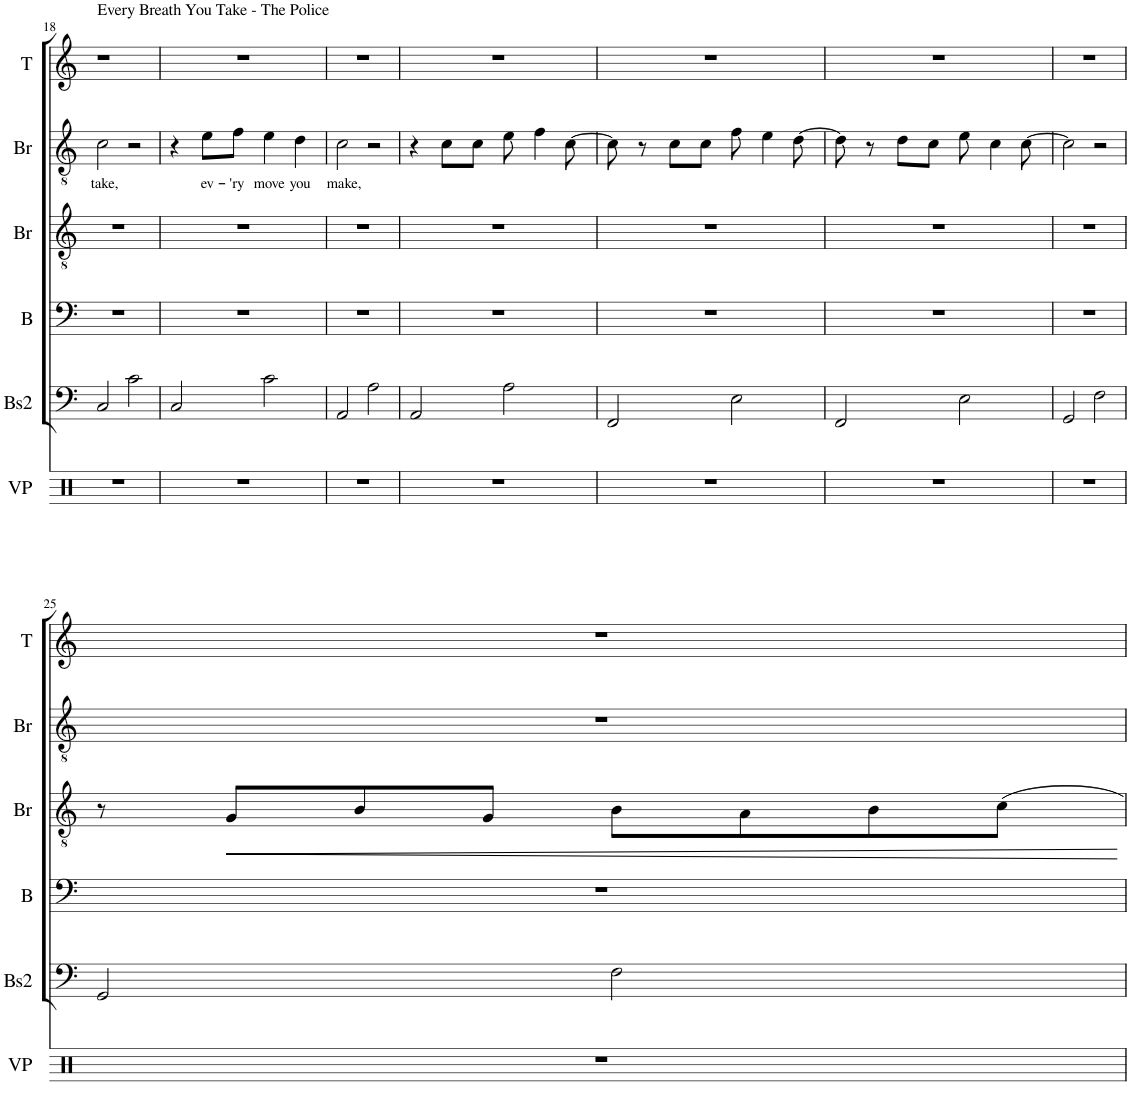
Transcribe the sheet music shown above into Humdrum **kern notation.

**kern	**kern	**kern	**kern	**dynam	**kern	**text	**kern
*part6	*part5	*part4	*part3	*part3	*part2	*part2	*part1
*staff6	*staff5	*staff4	*staff3	*staff3	*staff2	*staff2	*staff1
*I"Vocal Perc.	*I"Bass 2	*I"Bass 1	*I"Baritone 2	*	*I"Baritone 1	*	*I"Tenor
*I'VP	*I'Bs2	*I'B	*I'Br	*	*I'Br	*	*I'T
!!LO:PB:g=z
*clefX	*clefF4	*clefF4	*clefGv2	*	*clefGv2	*	*clefG2
*k[b-]	*k[]	*k[]	*k[]	*	*k[]	*	*k[]
*M4/4	*M4/4	*M4/4	*M4/4	*	*M4/4	*	*M4/4
*met(c)	*met(c)	*met(c)	*met(c)	*	*met(c)	*	*met(c)
=18	=18	=18	=18	=18	=18	=18	=18
!	!	!	!	!	!	!	!LO:TX:a:t=Every Breath You Take - The Police
!	!	!	!	!	!	!LO:LY:b	!
1r	2C/	1r	1r	.	2c\	take,	1r
.	2c\	.	.	.	2r	.	.
=19	=19	=19	=19	=19	=19	=19	=19
1r	2C/	1r	1r	.	4r	.	1r
!	!	!	!	!	!	!LO:LY:b	!
.	.	.	.	.	8e\L	ev-	.
!	!	!	!	!	!	!LO:LY:b	!
.	.	.	.	.	8f\J	-'ry	.
!	!	!	!	!	!	!LO:LY:b	!
.	2c\	.	.	.	4e\	move	.
!	!	!	!	!	!	!LO:LY:b	!
.	.	.	.	.	4d\	you	.
=20	=20	=20	=20	=20	=20	=20	=20
!	!	!	!	!	!	!LO:LY:b	!
1r	2AA/	1r	1r	.	2c\	make,	1r
.	2A\	.	.	.	2r	.	.
=21	=21	=21	=21	=21	=21	=21	=21
1r	2AA/	1r	1r	.	4r	.	1r
.	.	.	.	.	8c\L	.	.
.	.	.	.	.	8c\J	.	.
.	2A\	.	.	.	8e\	.	.
.	.	.	.	.	4f\	.	.
.	.	.	.	.	[8c\	.	.
=22	=22	=22	=22	=22	=22	=22	=22
1r	2FF/	1r	1r	.	8c\]	.	1r
.	.	.	.	.	8r	.	.
.	.	.	.	.	8c\L	.	.
.	.	.	.	.	8c\J	.	.
.	2E\	.	.	.	8f\	.	.
.	.	.	.	.	4e\	.	.
.	.	.	.	.	[8d\	.	.
=23	=23	=23	=23	=23	=23	=23	=23
1r	2FF/	1r	1r	.	8d\]	.	1r
.	.	.	.	.	8r	.	.
.	.	.	.	.	8d\L	.	.
.	.	.	.	.	8c\J	.	.
.	2E\	.	.	.	8e\	.	.
.	.	.	.	.	4c\	.	.
.	.	.	.	.	[8c\	.	.
=24	=24	=24	=24	=24	=24	=24	=24
1r	2GG/	1r	1r	.	2c\]	.	1r
.	2F\	.	.	.	2r	.	.
!!LO:LB:g=z
=25	=25	=25	=25	=25	=25	=25	=25
1r	2GG/	1r	8r	.	1r	.	1r
!	!	!	!	!LO:HP:b	!	!	!
.	.	.	8G/L	<	.	.	.
.	.	.	8B/	.	.	.	.
.	.	.	8G/J	.	.	.	.
.	2F\	.	8B\L	.	.	.	.
.	.	.	8A\	.	.	.	.
.	.	.	8B\	.	.	.	.
.	.	.	8c\J	.	.	.	.
.	.	.	.	[	.	.	.
=	=	=	=	=	=	=	=
*-	*-	*-	*-	*-	*-	*-	*-
